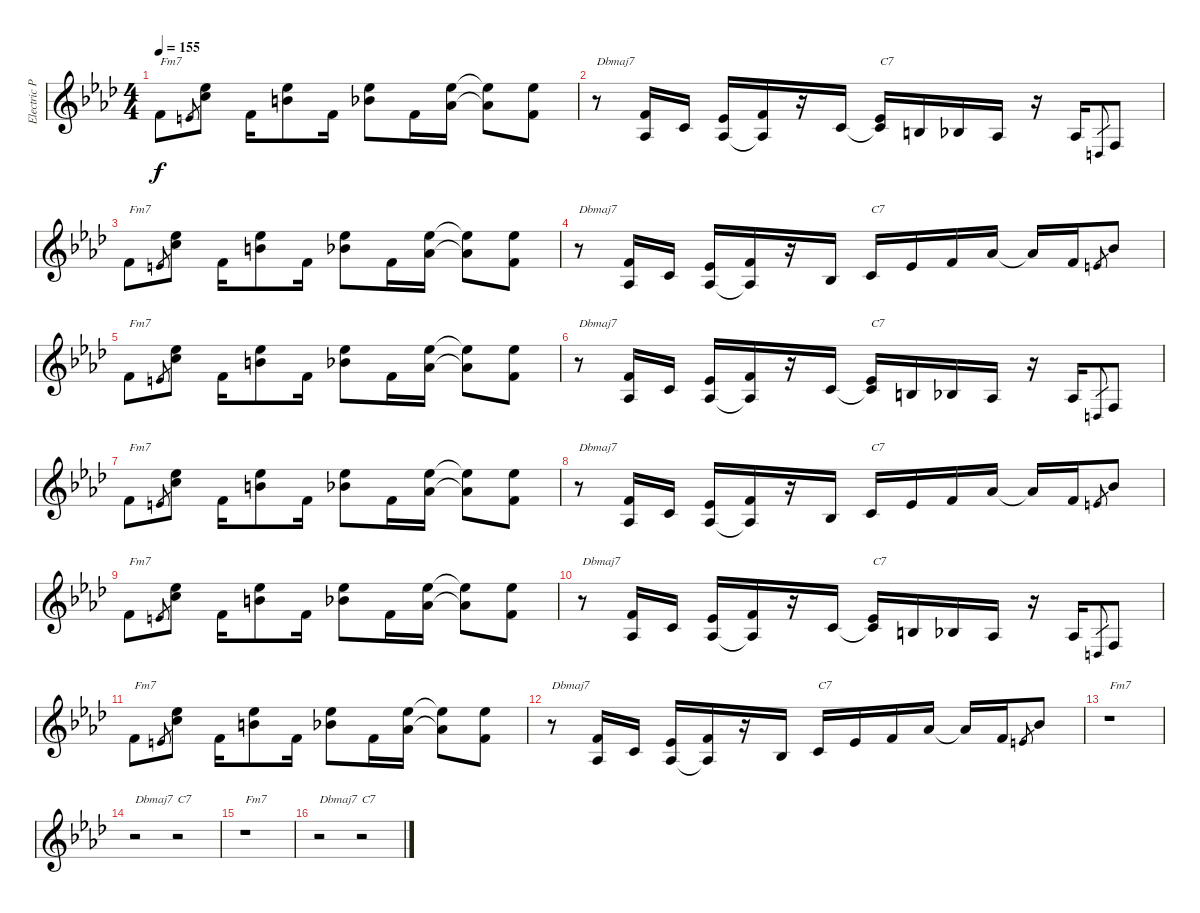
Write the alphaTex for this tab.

\track ("Electric Piano (Staff 1)" "Electric P") {instrument electricgrandpiano}
\staff {score}
\tuning (E4 B3 G3 D3 A2 E2 B1) {hide}
\ts (4 4)
\tempo 155
\clef g2
\ks ab
1.1.8{txt "Fm7" dy f instrument electricgrandpiano} 0.1.8{gr} (8.1 16.2).8 1.1.16 (11.1 12.2).8 1.1.16 (11.1 11.2).8 1.1.16 (11.1 9.2).16 (11.1{t} 9.2{t}).8 (1.1 16.2).8 |
r.8{txt "Dbmaj7"} (1.1 1.3).16 1.2.16 (4.2 1.3).16 (1.1 1.3{t}).16 r.16 1.2.16 (1.2{t} 8.3).16{txt "C7"} 0.2.16 3.3.16 1.3.16 r.16 1.3.16 0.4.8{gr} 3.4.8 |
1.1.8{txt "Fm7"} 0.1.8{gr} (8.1 16.2).8 1.1.16 (11.1 12.2).8 1.1.16 (11.1 11.2).8 1.1.16 (11.1 9.2).16 (11.1{t} 9.2{t}).8 (1.1 16.2).8 |
r.8{txt "Dbmaj7"} (1.1 1.3).16 1.2.16 (4.2 1.3).16 (1.1 1.3{t}).16 r.16 3.3.16 1.2.16{txt "C7"} 4.2.16 1.1.16 4.1.16 4.1{t}.16 1.1.16 0.1.8{gr} 6.1.8 |
1.1.8{txt "Fm7"} 0.1.8{gr} (8.1 16.2).8 1.1.16 (11.1 12.2).8 1.1.16 (11.1 11.2).8 1.1.16 (11.1 9.2).16 (11.1{t} 9.2{t}).8 (1.1 16.2).8 |
r.8{txt "Dbmaj7"} (1.1 1.3).16 1.2.16 (4.2 1.3).16 (1.1 1.3{t}).16 r.16 1.2.16 (1.2{t} 8.3).16{txt "C7"} 0.2.16 3.3.16 1.3.16 r.16 1.3.16 0.4.8{gr} 3.4.8 |
1.1.8{txt "Fm7"} 0.1.8{gr} (8.1 16.2).8 1.1.16 (11.1 12.2).8 1.1.16 (11.1 11.2).8 1.1.16 (11.1 9.2).16 (11.1{t} 9.2{t}).8 (1.1 16.2).8 |
r.8{txt "Dbmaj7"} (1.1 1.3).16 1.2.16 (4.2 1.3).16 (1.1 1.3{t}).16 r.16 3.3.16 1.2.16{txt "C7"} 4.2.16 1.1.16 4.1.16 4.1{t}.16 1.1.16 0.1.8{gr} 6.1.8 |
1.1.8{txt "Fm7"} 0.1.8{gr} (8.1 16.2).8 1.1.16 (11.1 12.2).8 1.1.16 (11.1 11.2).8 1.1.16 (11.1 9.2).16 (11.1{t} 9.2{t}).8 (1.1 16.2).8 |
r.8{txt "Dbmaj7"} (1.1 1.3).16 1.2.16 (4.2 1.3).16 (1.1 1.3{t}).16 r.16 1.2.16 (1.2{t} 8.3).16{txt "C7"} 0.2.16 3.3.16 1.3.16 r.16 1.3.16 0.4.8{gr} 3.4.8 |
1.1.8{txt "Fm7"} 0.1.8{gr} (8.1 16.2).8 1.1.16 (11.1 12.2).8 1.1.16 (11.1 11.2).8 1.1.16 (11.1 9.2).16 (11.1{t} 9.2{t}).8 (1.1 16.2).8 |
r.8{txt "Dbmaj7"} (1.1 1.3).16 1.2.16 (4.2 1.3).16 (1.1 1.3{t}).16 r.16 3.3.16 1.2.16{txt "C7"} 4.2.16 1.1.16 4.1.16 4.1{t}.16 1.1.16 0.1.8{gr} 6.1.8 |
r.1{txt "Fm7"} |
r.2{txt "Dbmaj7"} r.2{txt "C7"} |
r.1{txt "Fm7"} |
r.2{txt "Dbmaj7"} r.2{txt "C7"}
